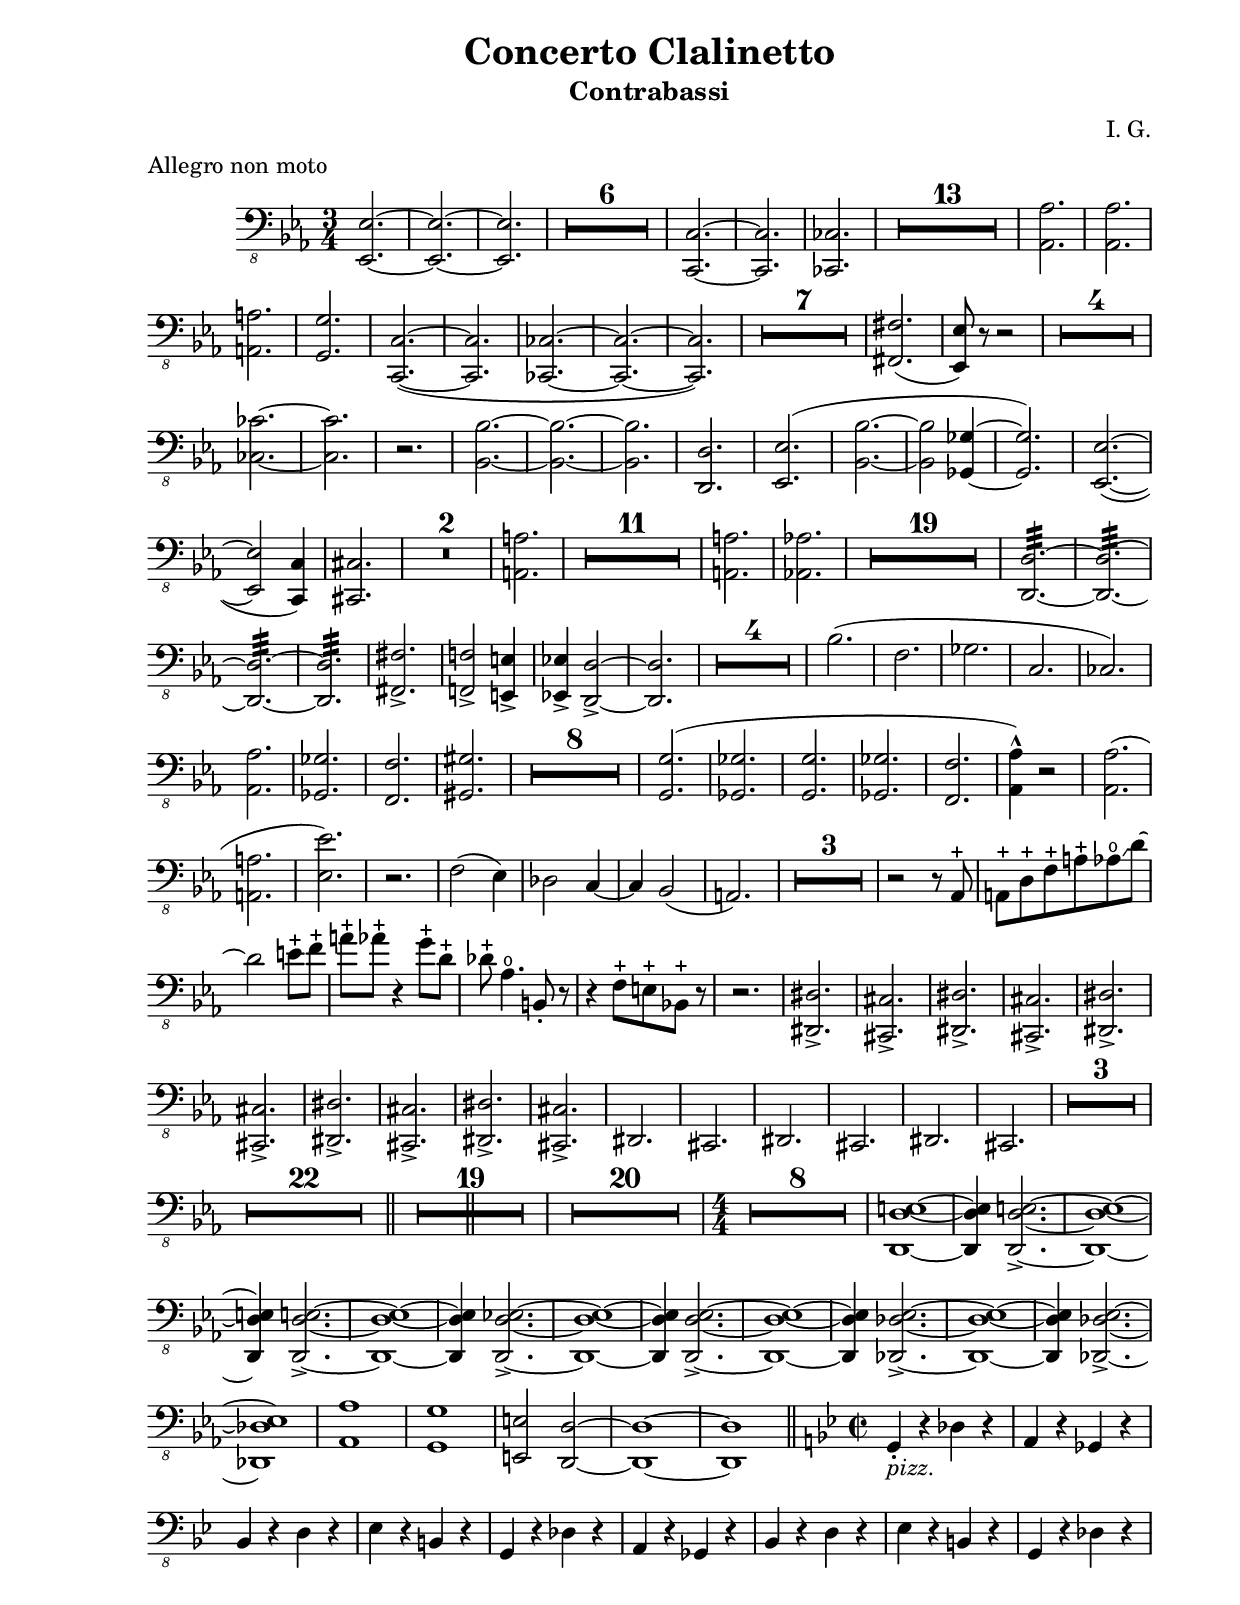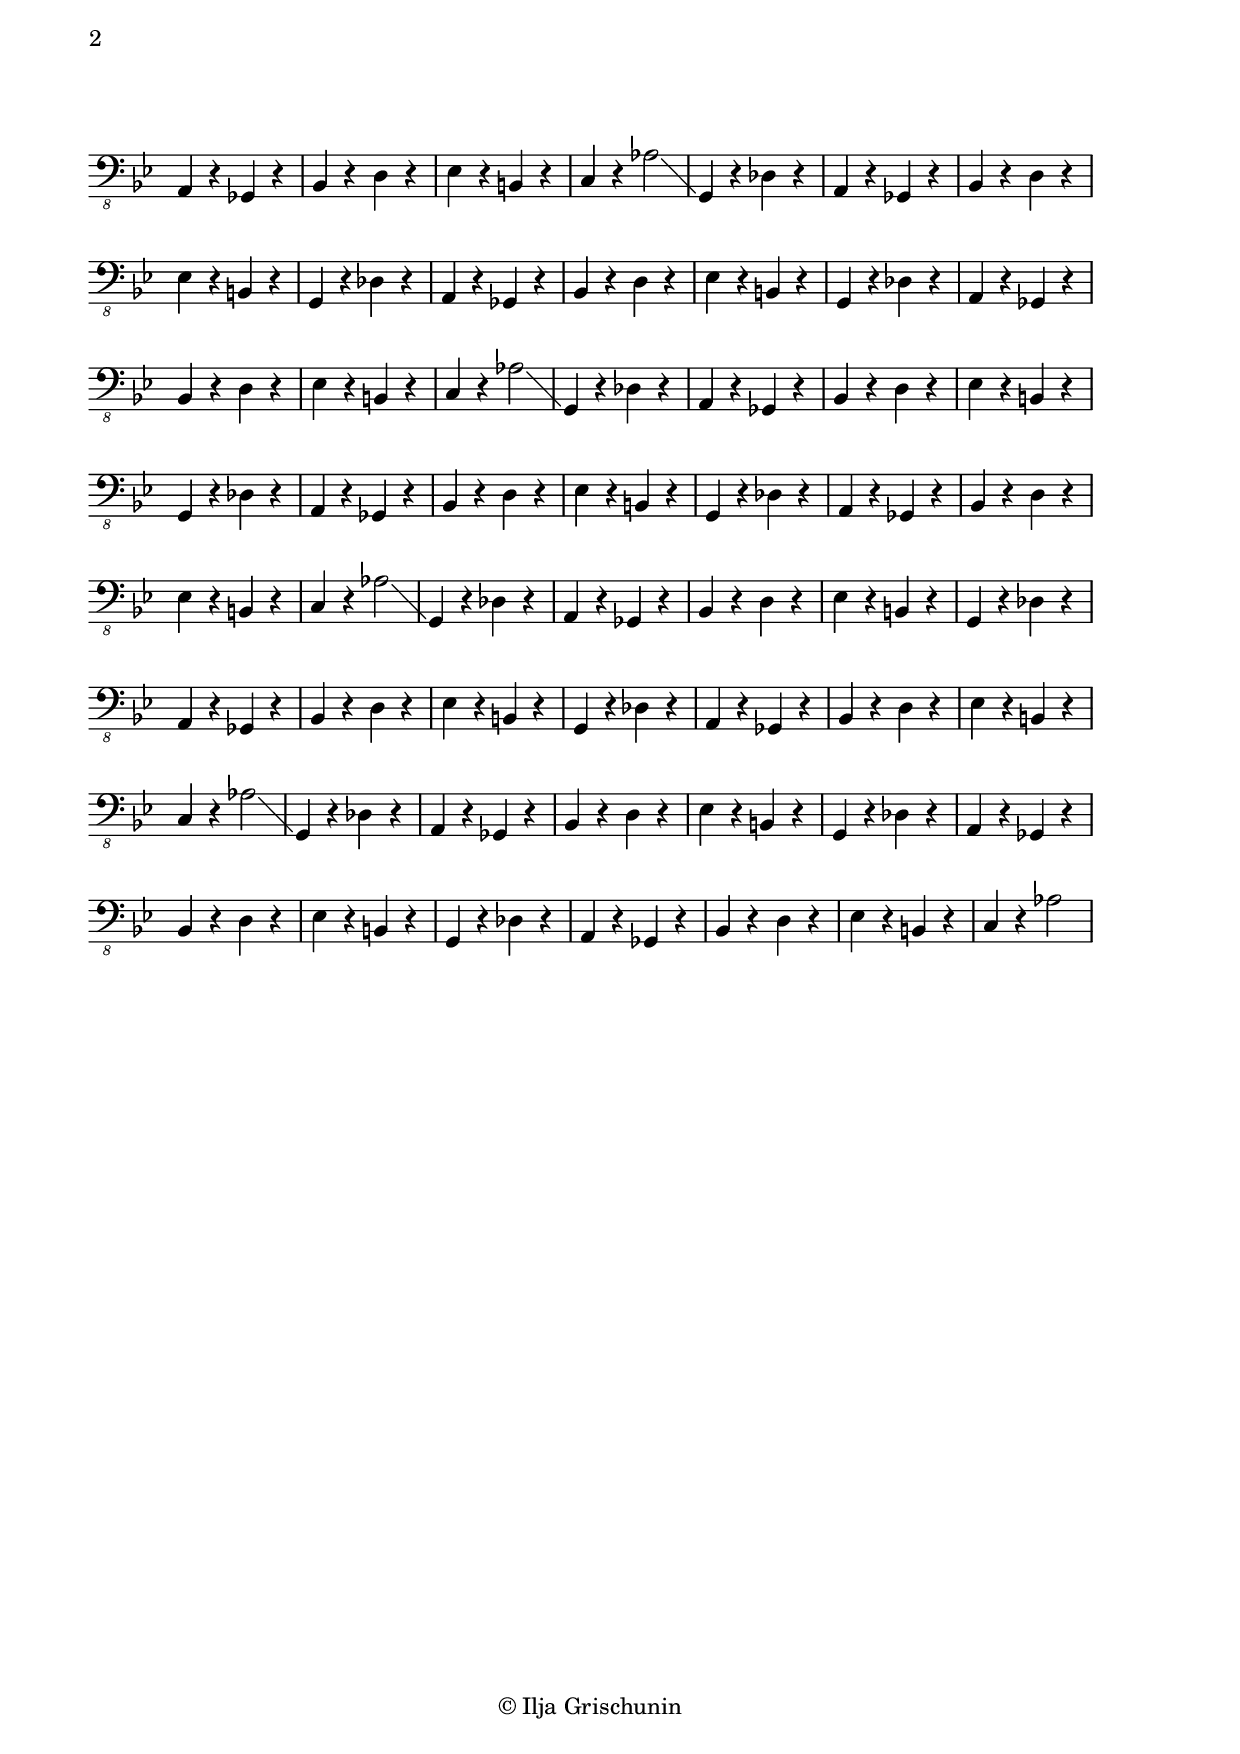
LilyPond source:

\version "2.19.15"
%\version "2.18.0"

\language "deutsch"

\header {
  title = "Concerto Clalinetto"
  subtitle = "Contrabassi"
  meter = "Allegro non moto"
  composer = "I. G."
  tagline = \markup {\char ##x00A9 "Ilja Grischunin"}
}

#(ly:set-option 'relative-includes #t)

\paper {
  #(set-paper-size "a4")
  top-system-spacing.basic-distance = #25
  top-markup-spacing.basic-distance = #8
  markup-system-spacing.basic-distance = #8
  %system-system-spacing.basic-distance = #20
  last-bottom-spacing.basic-distance = #25
  two-sided = ##t
  inner-margin = 25
  outer-margin = 15
}

\layout {
  \context {
    \Score
    \remove "Bar_number_engraver"
  }
}
\version "2.19.15"
%\version "2.18.2"

\language "deutsch"

makeOctaves =
#(define-music-function (parser location arg mus)
   (integer? ly:music?)
   #{<<  \withMusicProperty #'to-relative-callback
         #(lambda (m p)
            (let ((mu (ly:music-property m 'element)))
              (ly:music-transpose mu (ly:make-pitch (- arg) 0 0))
              (ly:make-music-relative! mu p)
              (ly:music-transpose mu (ly:make-pitch arg 0 0)))
            p)
         \transpose c' $(ly:make-pitch arg 0 0) $mus
         $mus
     >>
   #})

cbMusic = \relative {
  \clef "bass_8"
  \time 3/4
  \key es \major
  \override MultiMeasureRest.expand-limit = #2
  \set Score.skipBars = ##t
  \makeOctaves #1  {
    es,,2.~ es~ es R2.*6 c2.~ c ces R2.*13 as'2. as a g c,~( c ces~ ces~ ces) R2.*7 fis2.(
    es8) r r2 R2.*4 ces'2.~ ces r b~ b~ b d, es( b'~ b2 ges4~ ges2.) es~( es2 c4) cis2. R2.*2
    a'2. R2.*11 a2. as! R2.*19 d,2.:32~ d:32~ d:32~ d:32 fis-> f!2-> e4-> es!-> d2->~ d2. R2.*4
  }
  b''2.( f ges c, ces)
  \makeOctaves #1  {
    as ges f gis R2.*8 g2.( ges g ges f as4)-^ r2 as2.( a es') 
  }
  r2. f2( es4) des2 c4~ c b2( a2.) R2.*3
  r2 r8 as-+ a-+ d-+ f-+ a-+ as\open\glissando d~ d2 e8-+ f-+ a-+ as-+ r4 g8-+ d-+
  des-+ as4.\open\glissando h,8-. r r4 f'8-+ e-+ b!-+ r r2.
  \makeOctaves #1 {
    \repeat unfold 5 {dis,2.-> cis->}
  }
  \repeat unfold 3 {dis2. cis}
  R2.*3
  %%%%%%%%%%% ПРИДУМАТЬ ОБОЗНАЧЕНИЕ%%%%%%%%%%%
  R2.*22
  \bar "||" \cadenzaOn R1*10 \cadenzaOff \bar "||"
  %%%%%%%%%%%%%%%%%%%
  %\cadenzaOn
  R2.*19 %\bar "||"
  %%%%%%%%%%%%%%%%%%%%%%%%%%%
  R2.*20
  \numericTimeSignature
  \time 4/4
  R1*8
  %\cadenzaOff
  %%%%%%%%%%%%%%%%%%%%%%%%%%%%%%%%%%%%%%%%%%%%
  <d d' e>1~ q4 q2.->~ q1~ q4 q2.->~ q1~ q4 <d d' es>2.->~ q1~ q4 q2.->~ q1~ q4
  <des des' es>2.->~ q1~ q4 q2.->~ q1
  \makeOctaves #1 {
    as' g e2 d~ d1~ d
  }
  \bar "||"
  %%%%%%%%%%%%%%%%%%%%%%%%%%%
  \key b \major
  \defaultTimeSignature
  \time 2/2
  g4-.-\markup {\italic pizz.} r des' r a r ges r 
  b r d r es r h r g r des' r a r ges r b r d r es r h r
  g r des' r a r ges r b r d r es r h r c r as'2 \glissando
  \repeat unfold 3 {
    g,4 r des' r a r ges r b r d r es r h r
    g r des' r a r ges r b r d r es r h r
    g r des' r a r ges r b r d r es r h r c r as'2 \glissando
  }
  g,4 r des' r a r ges r b r d r es r h r
  g r des' r a r ges r b r d r es r h r
  g r des' r a r ges r b r d r es r h r c r as'2
}

\score {
  \cbMusic
}